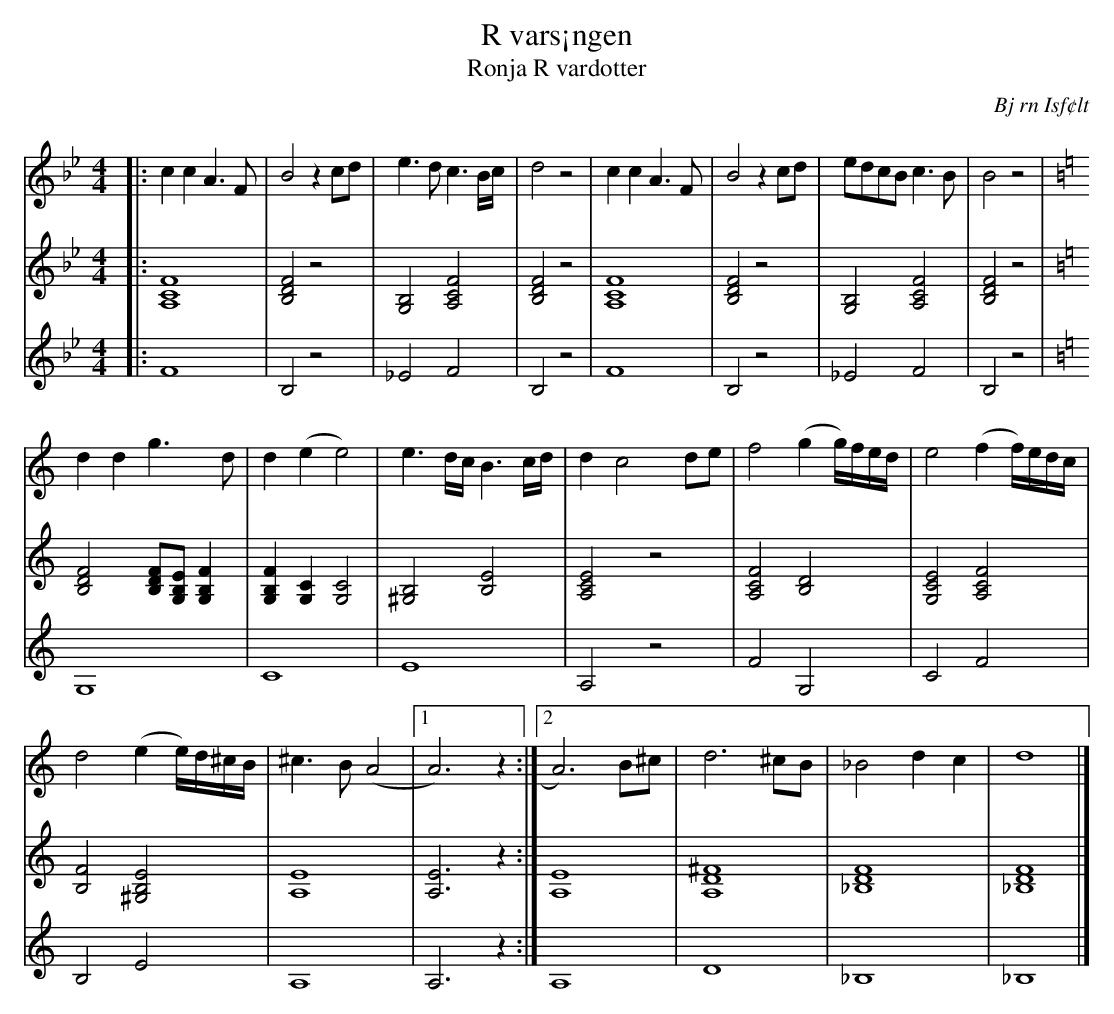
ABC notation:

X:1
T: R vars¡ngen
T: Ronja R vardotter
O: Bj rn Isf¢lt
M: 4/4
L: 1/8
K: Bb
V: 1
|: c2c2A2>F2 | B4z2cd | e2>d2 c3B/c/ | d4z4 | c2c2A3F | B4z2cd | edcBc2>B2 | B4z4 |
K: C
d2d2g2>d2 | d2(e2e4) | e3d/c/B3c/d/ | d2c4de | f4(g2g/)f/e/d/ | e4(f2f/)e/d/c/ |
d4(e2e/)d/^c/B/ | ^c3B(A4 |1 A6)z2 :|2 A6)B^c | d6^cB | _B4d2c2 | d8 |]
V: 2
|: [C8F8A,8] | [D4F4B,4] z4 | [G,4B,4][F4A,4C4] | [D4F4B,4]z4 | [C8F8A,8] | [D4F4B,4] z4 | [G,4B,4][C4F4A,4] | [D4F4B,4]z4 |
K: C
[D4F4B,4][DFB,][EG,B,][F2G,2B,2] | [F2G,2B,2][C2G,2][C4G,4] | [^G,4B,4][E4B,4] | [C4E4A,4]z4 | [C4F4A,4][D4B,4] | [C4E4G,4][C4F4A,4] |
[F4B,4][E4^G,4B,4] | [A,8E8] | [A,6E6]z2 :| [A,8E8] | [D8^F8A,8] | [D8F8_B,8] | [D8F8_B,8] |]
V: 3
|: F8 | B,4z4 | _E4F4 | B,4z4 | F8 | B,4z4 | _E4F4 | B,4z4 |
K: C
G,8 | C8 | E8 | A,4z4 | F4G,4 | C4F4 |
B,4E4 | A,8 | A,6z2 :| A,8 | D8 | _B,8 | _B,8 |]
